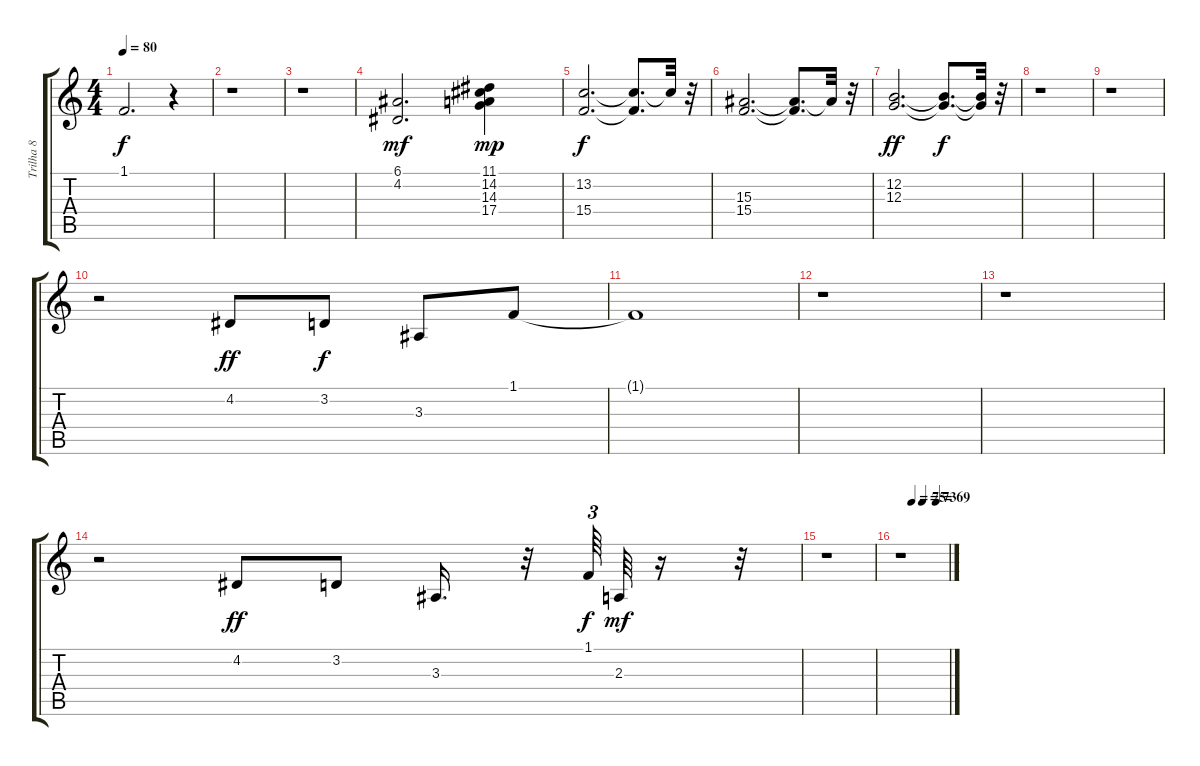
\track ("Trilha 8" "Trilha 8") {instrument synthvoice}
\staff {score tabs}
\tuning (E4 B3 G3 D3 A2 E2) {hide}
\ts (4 4)
\tempo 80
\clef g2
\ks c
1.1{t}.2{d dy f} r.4 |
r.1 |
r.1 |
(6.1 4.2).2{d dy mf} (11.1 14.2 14.3 17.4).4{dy mp} |
(13.2 15.4).2{d dy f} (13.2{t} 15.4{t}).8{d} 13.2{t}.32 r.32 |
(15.3 15.4).2{d} (15.3{t} 15.4{t}).8{d} 15.3{t}.32 r.32 |
(12.2 12.3).2{d dy ff} (12.2{t} 12.3{t}).8{d dy f} (12.2{t} 12.3{t}).32 r.32 |
r.1 |
r.1 |
r.2 4.2.8{dy ff} 3.2.8{dy f} 3.3.8 1.1.8 |
1.1{t}.1 |
r.1 |
r.1 |
r.2 4.2.8{dy ff} 3.2.8 3.3.16{d} r.32 1.1.64{tu (3 2) dy f} 2.3.64{dy mf} r.16 r.32 |
r.1 |
\tempo (75 0.25)
\tempo (73 0.46875)
\tempo (69 0.75)
r.1
